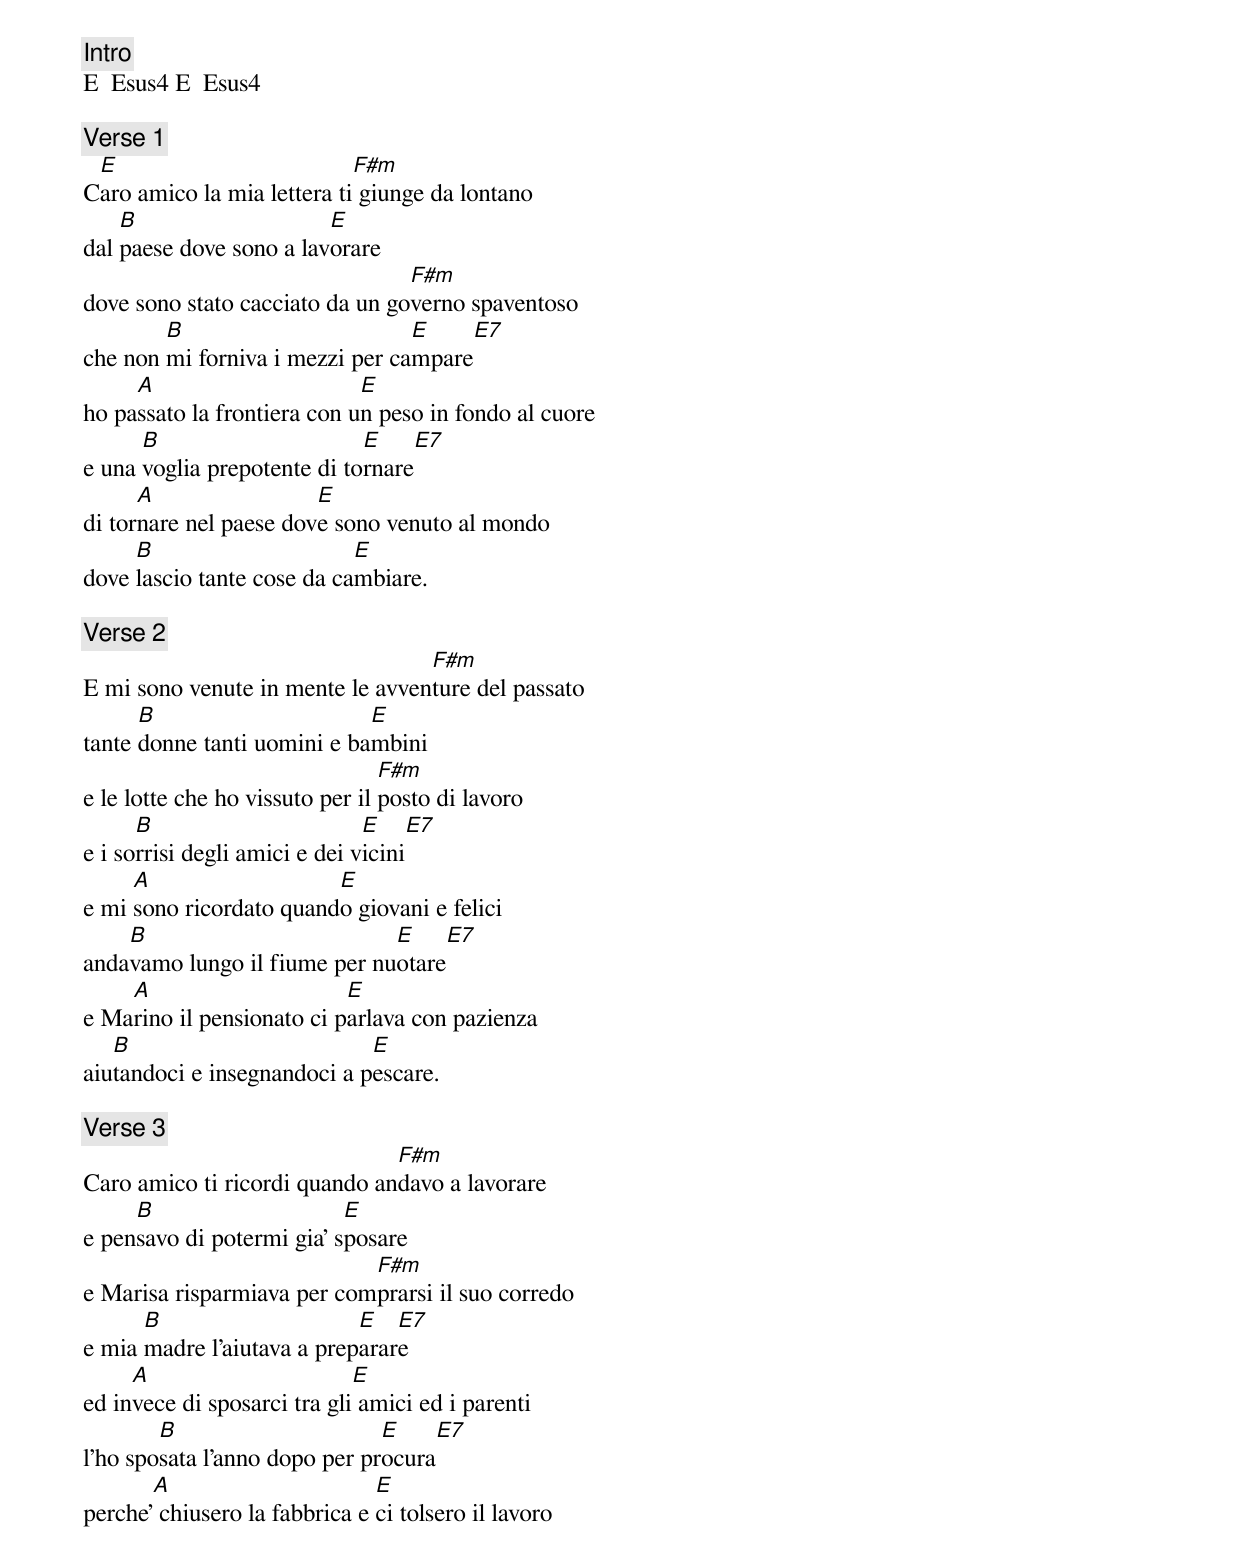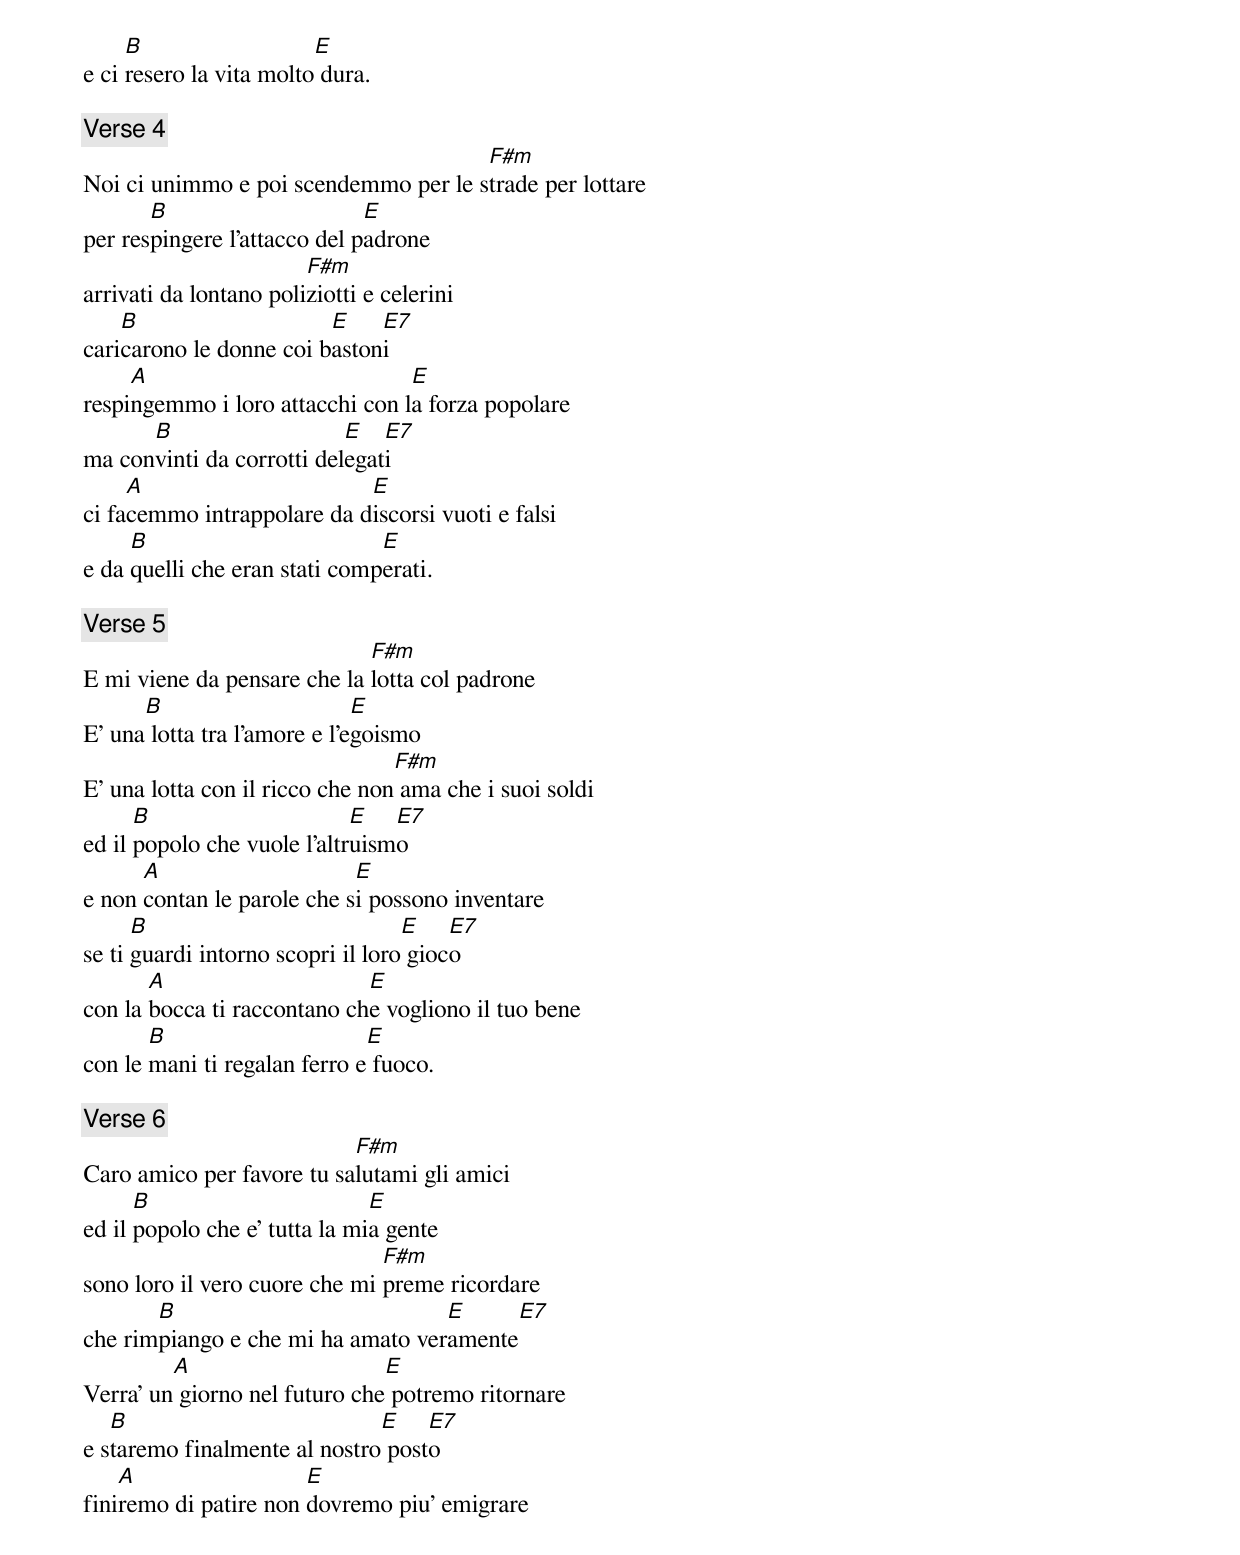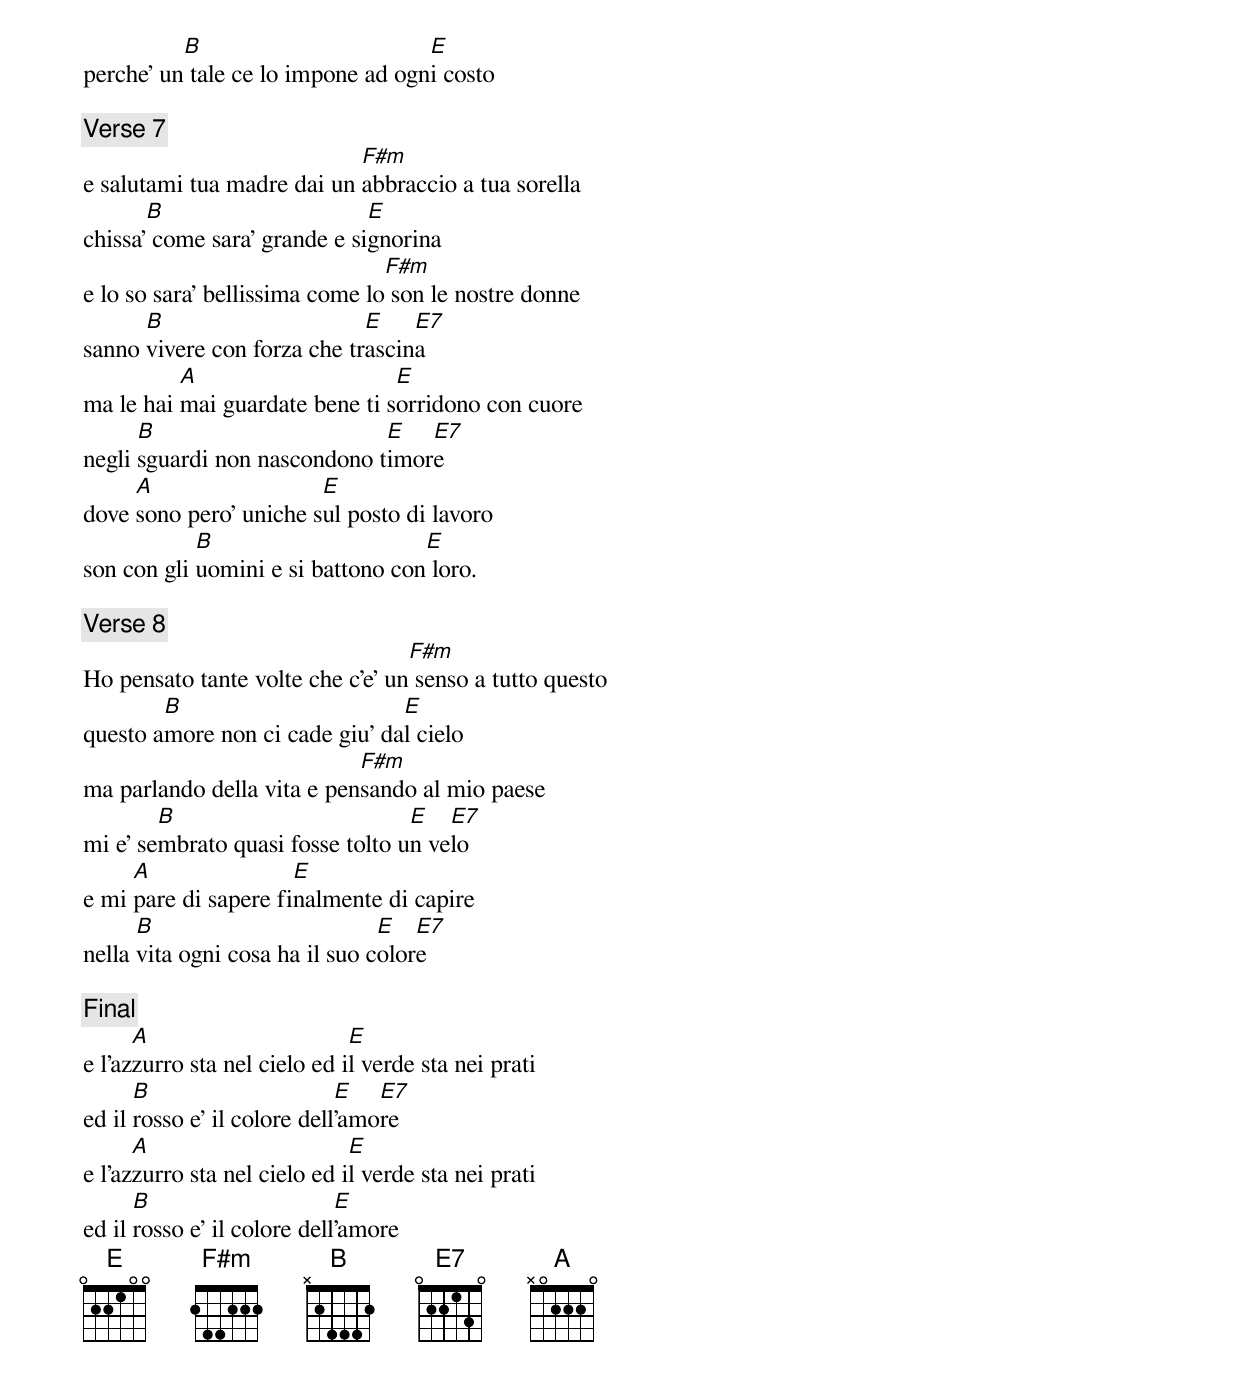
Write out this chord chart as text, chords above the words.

[Intro]
E  Esus4 E  Esus4

[Verse 1]
 E                          F#m
Caro amico la mia lettera ti giunge da lontano
    B                    E
dal paese dove sono a lavorare
                                 F#m
dove sono stato cacciato da un governo spaventoso
        B                        E     E7
che non mi forniva i mezzi per campare
     A                       E
ho passato la frontiera con un peso in fondo al cuore
      B                      E    E7
e una voglia prepotente di tornare
      A                 E
di tornare nel paese dove sono venuto al mondo
     B                      E
dove lascio tante cose da cambiare.

[Verse 2]
                                  F#m
E mi sono venute in mente le avventure del passato
      B                      E
tante donne tanti uomini e bambini
                                 F#m
e le lotte che ho vissuto per il posto di lavoro
      B                        E    E7
e i sorrisi degli amici e dei vicini
     A                   E
e mi sono ricordato quando giovani e felici
    B                         E    E7
andavamo lungo il fiume per nuotare
    A                      E
e Marino il pensionato ci parlava con pazienza
   B                         E
aiutandoci e insegnandoci a pescare.

[Verse 3]
                               F#m
Caro amico ti ricordi quando andavo a lavorare
     B                     E
e pensavo di potermi gia' sposare
                            F#m
e Marisa risparmiava per comprarsi il suo corredo
      B                     E   E7
e mia madre l'aiutava a preparare
     A                       E
ed invece di sposarci tra gli amici ed i parenti
        B                      E    E7
l'ho sposata l'anno dopo per procura
       A                       E
perche' chiusero la fabbrica e ci tolsero il lavoro
     B                   E
e ci resero la vita molto dura.

[Verse 4]
                                      F#m
Noi ci unimmo e poi scendemmo per le strade per lottare
       B                      E
per respingere l'attacco del padrone
                        F#m
arrivati da lontano poliziotti e celerini
    B                    E    E7
caricarono le donne coi bastoni
     A                           E
respingemmo i loro attacchi con la forza popolare
      B                    E   E7
ma convinti da corrotti delegati
     A                      E
ci facemmo intrappolare da discorsi vuoti e falsi
     B                         E
e da quelli che eran stati comperati.

[Verse 5]
                             F#m
E mi viene da pensare che la lotta col padrone
      B                       E
E' una lotta tra l'amore e l'egoismo
                                 F#m
E' una lotta con il ricco che non ama che i suoi soldi
      B                      E   E7
ed il popolo che vuole l'altruismo
      A                     E
e non contan le parole che si possono inventare
      B                            E    E7
se ti guardi intorno scopri il loro gioco
       A                     E
con la bocca ti raccontano che vogliono il tuo bene
       B                      E
con le mani ti regalan ferro e fuoco.

[Verse 6]
                           F#m
Caro amico per favore tu salutami gli amici
      B                        E
ed il popolo che e' tutta la mia gente
                               F#m
sono loro il vero cuore che mi preme ricordare
       B                           E     E7
che rimpiango e che mi ha amato veramente
         A                     E
Verra' un giorno nel futuro che potremo ritornare
   B                          E    E7
e staremo finalmente al nostro posto
    A                  E
finiremo di patire non dovremo piu' emigrare
          B                        E
perche' un tale ce lo impone ad ogni costo

[Verse 7]
                            F#m
e salutami tua madre dai un abbraccio a tua sorella
       B                      E
chissa' come sara' grande e signorina
                                F#m
e lo so sara' bellissima come lo son le nostre donne
      B                      E    E7
sanno vivere con forza che trascina
          A                     E
ma le hai mai guardate bene ti sorridono con cuore
      B                       E   E7
negli sguardi non nascondono timore
     A                  E
dove sono pero' uniche sul posto di lavoro
            B                      E
son con gli uomini e si battono con loro.

[Verse 8]
                                  F#m
Ho pensato tante volte che c'e' un senso a tutto questo
        B                       E
questo amore non ci cade giu' dal cielo
                            F#m
ma parlando della vita e pensando al mio paese
        B                         E   E7
mi e' sembrato quasi fosse tolto un velo
     A                E
e mi pare di sapere finalmente di capire
      B                         E   E7
nella vita ogni cosa ha il suo colore

[Final]
      A                       E
e l'azzurro sta nel cielo ed il verde sta nei prati
      B                      E   E7
ed il rosso e' il colore dell'amore
      A                       E
e l'azzurro sta nel cielo ed il verde sta nei prati
      B                      E
ed il rosso e' il colore dell'amore
